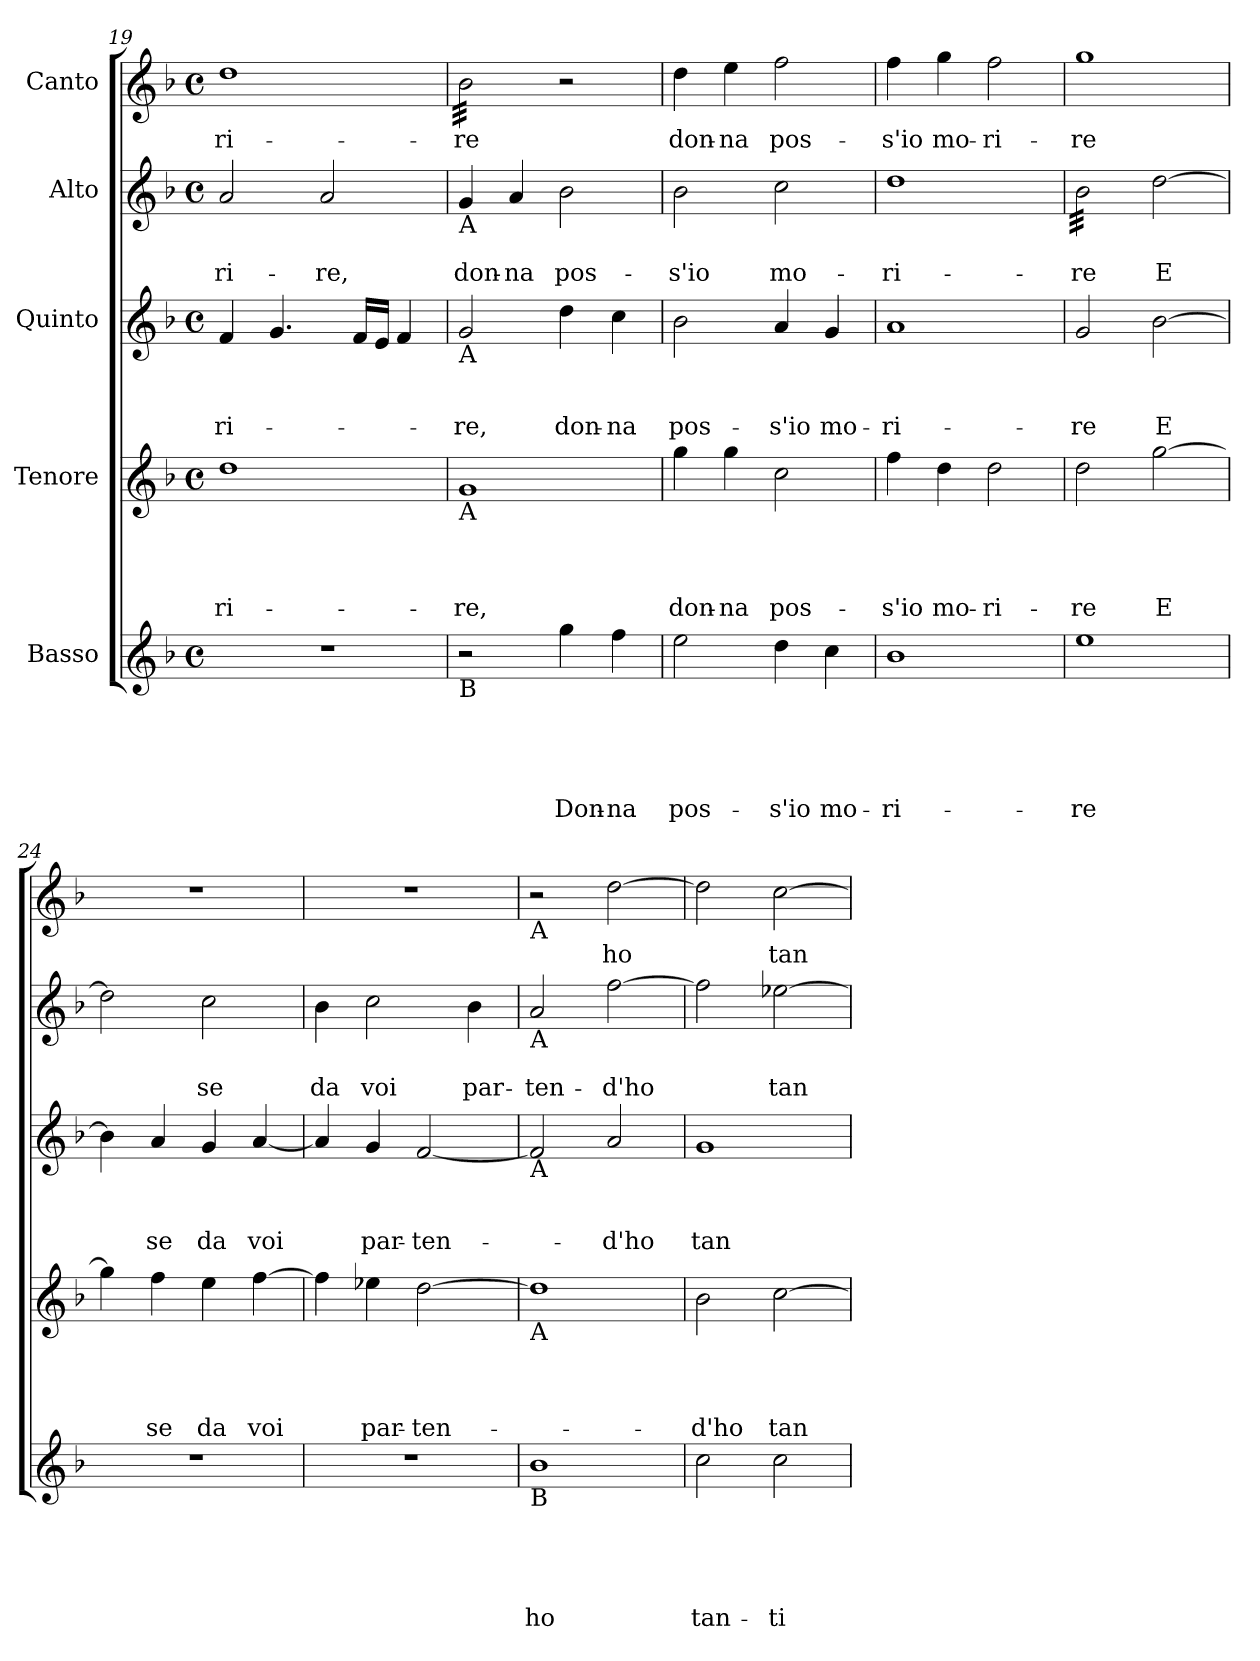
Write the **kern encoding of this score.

**kern	**text	**text	**text	**text	**text	**kern	**text	**text	**text	**text	**kern	**text	**text	**text	**kern	**text	**text	**kern	**text
*part5	*part5	*part5	*part5	*part5	*part5	*part4	*part4	*part4	*part4	*part4	*part3	*part3	*part3	*part3	*part2	*part2	*part2	*part1	*part1
*staff5	*staff5	*staff5	*staff5	*staff5	*staff5	*staff4	*staff4	*staff4	*staff4	*staff4	*staff3	*staff3	*staff3	*staff3	*staff2	*staff2	*staff2	*staff1	*staff1
*I"Basso	*	*	*	*	*	*I"Tenore	*	*	*	*	*I"Quinto	*	*	*	*I"Alto	*	*	*I"Canto	*
*clefG2	*	*	*	*	*	*clefG2	*	*	*	*	*clefG2	*	*	*	*clefG2	*	*	*clefG2	*
*k[b-]	*	*	*	*	*	*k[b-]	*	*	*	*	*k[b-]	*	*	*	*k[b-]	*	*	*k[b-]	*
*F:	*	*	*	*	*	*F:	*	*	*	*	*F:	*	*	*	*F:	*	*	*F:	*
*M4/4	*	*	*	*	*	*M4/4	*	*	*	*	*M4/4	*	*	*	*M4/4	*	*	*M4/4	*
*met(c)	*	*	*	*	*	*met(c)	*	*	*	*	*met(c)	*	*	*	*met(c)	*	*	*met(c)	*
=19	=19	=19	=19	=19	=19	=19	=19	=19	=19	=19	=19	=19	=19	=19	=19	=19	=19	=19	=19
!	!	!	!	!	!	!	!	!	!	!LO:LY:b	!	!	!	!LO:LY:b	!	!	!LO:LY:b	!	!LO:LY:b
1r	.	.	.	.	.	1dd	.	.	.	-ri-	4f/	.	.	-ri-	2a/	.	-ri-	1dd	-ri-
.	.	.	.	.	.	.	.	.	.	.	4.g/	.	.	.	.	.	.	.	.
!	!	!	!	!	!	!	!	!	!	!	!	!	!	!	!	!	!LO:LY:b	!	!
.	.	.	.	.	.	.	.	.	.	.	.	.	.	.	2a/	.	-re,	.	.
.	.	.	.	.	.	.	.	.	.	.	16f/LL	.	.	.	.	.	.	.	.
.	.	.	.	.	.	.	.	.	.	.	16e/JJ	.	.	.	.	.	.	.	.
.	.	.	.	.	.	.	.	.	.	.	4f/	.	.	.	.	.	.	.	.
!!LO:PB:g=z
=20	=20	=20	=20	=20	=20	=20	=20	=20	=20	=20	=20	=20	=20	=20	=20	=20	=20	=20	=20
!	!	!	!	!	!	!	!	!	!	!	!	!	!	!	!	!	!	!LO:TX:b:t=A	!
!	!	!	!	!	!	!	!	!	!	!	!	!	!	!	!LO:TX:b:t=A	!	!	!	!
!	!	!	!	!	!	!	!	!	!	!	!LO:TX:b:t=A	!	!	!	!	!	!	!	!
!	!	!	!	!	!	!LO:TX:b:t=A	!	!	!	!	!	!	!	!	!	!	!	!	!
!LO:TX:b:t=B	!	!	!	!	!	!	!	!	!	!	!	!	!	!	!	!	!	!	!
!	!	!	!	!	!	!	!	!	!	!LO:LY:b	!	!	!	!LO:LY:b	!	!	!LO:LY:b	!	!LO:LY:b
*	*	*	*	*	*	*	*	*	*	*	*	*	*	*	*	*	*	*tremolo	*
2r	.	.	.	.	.	1g	.	.	.	-re,	2g/	.	.	-re,	4g/	.	don-	32b-\LLL	-re
.	.	.	.	.	.	.	.	.	.	.	.	.	.	.	.	.	.	32b-\	.
.	.	.	.	.	.	.	.	.	.	.	.	.	.	.	.	.	.	32b-\	.
.	.	.	.	.	.	.	.	.	.	.	.	.	.	.	.	.	.	32b-\	.
.	.	.	.	.	.	.	.	.	.	.	.	.	.	.	.	.	.	32b-\	.
.	.	.	.	.	.	.	.	.	.	.	.	.	.	.	.	.	.	32b-\	.
.	.	.	.	.	.	.	.	.	.	.	.	.	.	.	.	.	.	32b-\	.
.	.	.	.	.	.	.	.	.	.	.	.	.	.	.	.	.	.	32b-\	.
!	!	!	!	!	!	!	!	!	!	!	!	!	!	!	!	!	!LO:LY:b	!	!
.	.	.	.	.	.	.	.	.	.	.	.	.	.	.	4a/	.	-na	32b-\	.
.	.	.	.	.	.	.	.	.	.	.	.	.	.	.	.	.	.	32b-\	.
.	.	.	.	.	.	.	.	.	.	.	.	.	.	.	.	.	.	32b-\	.
.	.	.	.	.	.	.	.	.	.	.	.	.	.	.	.	.	.	32b-\	.
.	.	.	.	.	.	.	.	.	.	.	.	.	.	.	.	.	.	32b-\	.
.	.	.	.	.	.	.	.	.	.	.	.	.	.	.	.	.	.	32b-\	.
.	.	.	.	.	.	.	.	.	.	.	.	.	.	.	.	.	.	32b-\	.
.	.	.	.	.	.	.	.	.	.	.	.	.	.	.	.	.	.	32b-\JJJ	.
*	*	*	*	*	*	*	*	*	*	*	*	*	*	*	*	*	*	*Xtremolo	*
!	!	!	!	!	!LO:LY:b	!	!	!	!	!	!	!	!	!LO:LY:b	!	!	!LO:LY:b	!	!
4gg\	.	.	.	.	Don-	.	.	.	.	.	4dd\	.	.	don-	2b-\	.	pos-	2r	.
!	!	!	!	!	!LO:LY:b	!	!	!	!	!	!	!	!	!LO:LY:b	!	!	!	!	!
4ff\	.	.	.	.	-na	.	.	.	.	.	4cc\	.	.	-na	.	.	.	.	.
=21	=21	=21	=21	=21	=21	=21	=21	=21	=21	=21	=21	=21	=21	=21	=21	=21	=21	=21	=21
!	!	!	!	!	!LO:LY:b	!	!	!	!	!LO:LY:b	!	!	!	!LO:LY:b	!	!	!LO:LY:b	!	!LO:LY:b
2ee\	.	.	.	.	pos-	4gg\	.	.	.	don-	2b-\	.	.	pos-	2b-\	.	-s'io	4dd\	don-
!	!	!	!	!	!	!	!	!	!	!LO:LY:b	!	!	!	!	!	!	!	!	!LO:LY:b
.	.	.	.	.	.	4gg\	.	.	.	-na	.	.	.	.	.	.	.	4ee\	-na
!	!	!	!	!	!LO:LY:b	!	!	!	!	!LO:LY:b	!	!	!	!LO:LY:b	!	!	!LO:LY:b	!	!LO:LY:b
4dd\	.	.	.	.	-s'io	2cc\	.	.	.	pos-	4a/	.	.	-s'io	2cc\	.	mo-	2ff\	pos-
!	!	!	!	!	!LO:LY:b	!	!	!	!	!	!	!	!	!LO:LY:b	!	!	!	!	!
4cc\	.	.	.	.	mo-	.	.	.	.	.	4g/	.	.	mo-	.	.	.	.	.
=22	=22	=22	=22	=22	=22	=22	=22	=22	=22	=22	=22	=22	=22	=22	=22	=22	=22	=22	=22
!	!	!	!	!	!LO:LY:b	!	!	!	!	!LO:LY:b	!	!	!	!LO:LY:b	!	!	!LO:LY:b	!	!LO:LY:b
1b-	.	.	.	.	-ri-	4ff\	.	.	.	-s'io	1a	.	.	-ri-	1dd	.	-ri-	4ff\	-s'io
!	!	!	!	!	!	!	!	!	!	!LO:LY:b	!	!	!	!	!	!	!	!	!LO:LY:b
.	.	.	.	.	.	4dd\	.	.	.	mo-	.	.	.	.	.	.	.	4gg\	mo-
!	!	!	!	!	!	!	!	!	!	!LO:LY:b	!	!	!	!	!	!	!	!	!LO:LY:b
.	.	.	.	.	.	2dd\	.	.	.	-ri-	.	.	.	.	.	.	.	2ff\	-ri-
=23	=23	=23	=23	=23	=23	=23	=23	=23	=23	=23	=23	=23	=23	=23	=23	=23	=23	=23	=23
!	!	!	!	!	!LO:LY:b	!	!	!	!	!LO:LY:b	!	!	!	!LO:LY:b	!	!	!LO:LY:b	!	!LO:LY:b
*	*	*	*	*	*	*	*	*	*	*	*	*	*	*	*tremolo	*	*	*	*
1ee	.	.	.	.	-re	2dd\	.	.	.	-re	2g/	.	.	-re	32b-\LLL	.	-re	1gg	-re
.	.	.	.	.	.	.	.	.	.	.	.	.	.	.	32b-\	.	.	.	.
.	.	.	.	.	.	.	.	.	.	.	.	.	.	.	32b-\	.	.	.	.
.	.	.	.	.	.	.	.	.	.	.	.	.	.	.	32b-\	.	.	.	.
.	.	.	.	.	.	.	.	.	.	.	.	.	.	.	32b-\	.	.	.	.
.	.	.	.	.	.	.	.	.	.	.	.	.	.	.	32b-\	.	.	.	.
.	.	.	.	.	.	.	.	.	.	.	.	.	.	.	32b-\	.	.	.	.
.	.	.	.	.	.	.	.	.	.	.	.	.	.	.	32b-\	.	.	.	.
.	.	.	.	.	.	.	.	.	.	.	.	.	.	.	32b-\	.	.	.	.
.	.	.	.	.	.	.	.	.	.	.	.	.	.	.	32b-\	.	.	.	.
.	.	.	.	.	.	.	.	.	.	.	.	.	.	.	32b-\	.	.	.	.
.	.	.	.	.	.	.	.	.	.	.	.	.	.	.	32b-\	.	.	.	.
.	.	.	.	.	.	.	.	.	.	.	.	.	.	.	32b-\	.	.	.	.
.	.	.	.	.	.	.	.	.	.	.	.	.	.	.	32b-\	.	.	.	.
.	.	.	.	.	.	.	.	.	.	.	.	.	.	.	32b-\	.	.	.	.
.	.	.	.	.	.	.	.	.	.	.	.	.	.	.	32b-\JJJ	.	.	.	.
*	*	*	*	*	*	*	*	*	*	*	*	*	*	*	*Xtremolo	*	*	*	*
!	!	!	!	!	!	!	!	!	!	!LO:LY:b	!	!	!	!LO:LY:b	!	!	!LO:LY:b	!	!
.	.	.	.	.	.	[>2gg\	.	.	.	E	[>2b-\	.	.	E	[>2dd\	.	E	.	.
=24	=24	=24	=24	=24	=24	=24	=24	=24	=24	=24	=24	=24	=24	=24	=24	=24	=24	=24	=24
1r	.	.	.	.	.	4gg\]	.	.	.	.	4b-\]	.	.	.	2dd\]	.	.	1r	.
!	!	!	!	!	!	!	!	!	!	!LO:LY:b	!	!	!	!LO:LY:b	!	!	!	!	!
.	.	.	.	.	.	4ff\	.	.	.	se	4a/	.	.	se	.	.	.	.	.
!	!	!	!	!	!	!	!	!	!	!LO:LY:b	!	!	!	!LO:LY:b	!	!	!LO:LY:b	!	!
.	.	.	.	.	.	4ee\	.	.	.	da	4g/	.	.	da	2cc\	.	se	.	.
!	!	!	!	!	!	!	!	!	!	!LO:LY:b	!	!	!	!LO:LY:b	!	!	!	!	!
.	.	.	.	.	.	[>4ff\	.	.	.	voi	[<4a/	.	.	voi	.	.	.	.	.
=25	=25	=25	=25	=25	=25	=25	=25	=25	=25	=25	=25	=25	=25	=25	=25	=25	=25	=25	=25
!	!	!	!	!	!	!	!	!	!	!	!	!	!	!	!	!	!LO:LY:b	!	!
1r	.	.	.	.	.	4ff\]	.	.	.	.	4a/]	.	.	.	4b-\	.	da	1r	.
!	!	!	!	!	!	!	!	!	!	!LO:LY:b	!	!	!	!LO:LY:b	!	!	!LO:LY:b	!	!
.	.	.	.	.	.	4ee-X\	.	.	.	par-	4g/	.	.	par-	2cc\	.	voi	.	.
!	!	!	!	!	!	!	!	!	!	!LO:LY:b	!	!	!	!LO:LY:b	!	!	!	!	!
.	.	.	.	.	.	[<2dd\	.	.	.	-ten-	[<2f/	.	.	-ten-	.	.	.	.	.
!	!	!	!	!	!	!	!	!	!	!	!	!	!	!	!	!	!LO:LY:b	!	!
.	.	.	.	.	.	.	.	.	.	.	.	.	.	.	4b-\	.	par-	.	.
!!LO:LB:g=z
=26	=26	=26	=26	=26	=26	=26	=26	=26	=26	=26	=26	=26	=26	=26	=26	=26	=26	=26	=26
!	!	!	!	!	!	!	!	!	!	!	!	!	!	!	!	!	!	!LO:TX:b:t=A	!
!	!	!	!	!	!	!	!	!	!	!	!	!	!	!	!LO:TX:b:t=A	!	!	!	!
!	!	!	!	!	!	!	!	!	!	!	!LO:TX:b:t=A	!	!	!	!	!	!	!	!
!	!	!	!	!	!	!LO:TX:b:t=A	!	!	!	!	!	!	!	!	!	!	!	!	!
!LO:TX:b:t=B	!	!	!	!	!	!	!	!	!	!	!	!	!	!	!	!	!	!	!
!	!	!	!	!	!LO:LY:b	!	!	!	!	!	!	!	!	!	!	!	!LO:LY:b	!	!
1b-	.	.	.	.	ho	1dd]	.	.	.	.	2f/]	.	.	.	2a/	.	-ten-	2r	.
!	!	!	!	!	!	!	!	!	!	!	!	!	!	!LO:LY:b	!	!	!LO:LY:b	!	!LO:LY:b
.	.	.	.	.	.	.	.	.	.	.	2a/	.	.	-d'ho	[>2ff\	.	-d'ho	[>2dd\	ho
=27	=27	=27	=27	=27	=27	=27	=27	=27	=27	=27	=27	=27	=27	=27	=27	=27	=27	=27	=27
!	!	!	!	!	!LO:LY:b	!	!	!	!	!LO:LY:b	!	!	!	!LO:LY:b	!	!	!	!	!
2cc\	.	.	.	.	tan-	2b-\	.	.	.	-d'ho	1g	.	.	tan-	2ff\]	.	.	2dd\]	.
!	!	!	!	!	!LO:LY:b	!	!	!	!	!LO:LY:b	!	!	!	!	!	!	!LO:LY:b	!	!LO:LY:b
2cc\	.	.	.	.	-ti	[>2cc\	.	.	.	tan-	.	.	.	.	[>2ee-X\	.	tan-	[>2cc\	tan-
=	=	=	=	=	=	=	=	=	=	=	=	=	=	=	=	=	=	=	=
*-	*-	*-	*-	*-	*-	*-	*-	*-	*-	*-	*-	*-	*-	*-	*-	*-	*-	*-	*-
